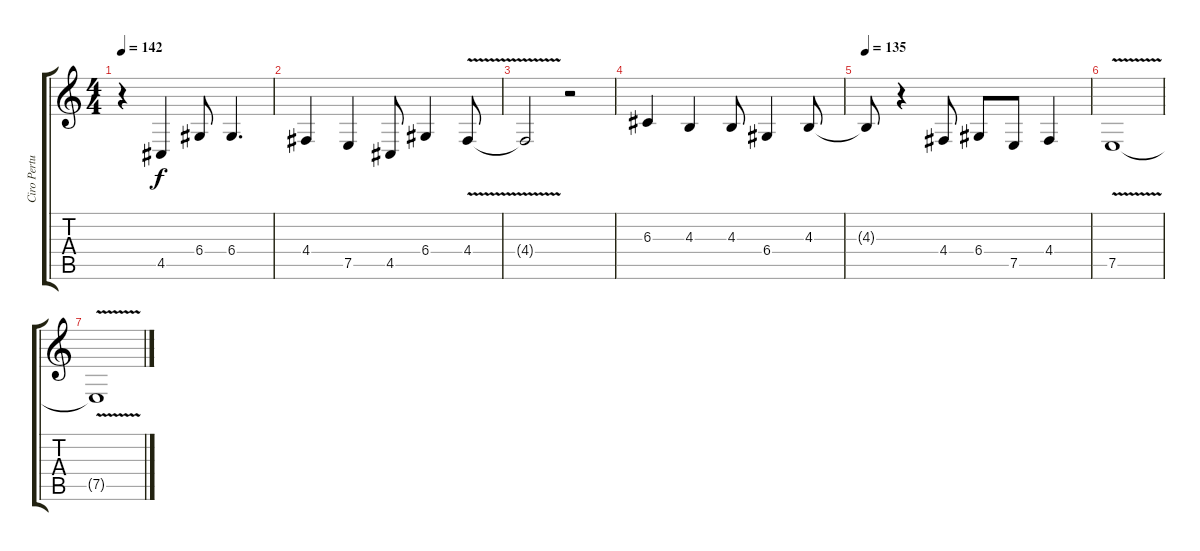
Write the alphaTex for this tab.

\track ("Ciro Pertusi" "Ciro Pertu") {instrument sopranosax}
\staff {score tabs}
\tuning (E4 B3 G3 D3 A2 E2) {hide}
\ts (4 4)
\tempo 142
\clef g2
\ks c
r.4{dy f} 4.5.4 6.4.8 6.4.4{d} |
4.4.4 7.5.4 4.5.8 6.4.4 4.4{v}.8 |
4.4{t}.2 r.2 |
6.3.4 4.3.4 4.3.8 6.4.4 4.3.8 |
\tempo 135
4.3{t}.8 r.4 4.4.8 6.4.8 7.5.8 4.4.4 |
7.5{v}.1{volume 0} |
7.5{t}.1
